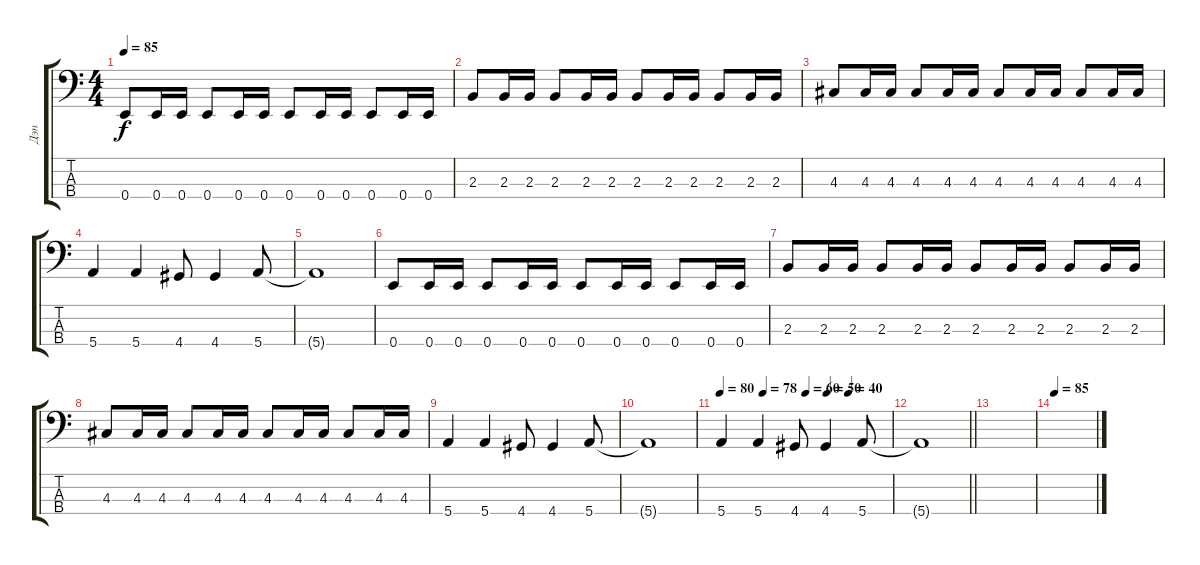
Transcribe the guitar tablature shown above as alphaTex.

\track ("Дэн" "Дэн") {instrument electricbassfinger}
\staff {score tabs}
\tuning (G2 D2 A1 E1) {hide}
\ts (4 4)
\tempo 85
\clef f4
\ks c
0.4.8{dy f} 0.4.16 0.4.16 0.4.8 0.4.16 0.4.16 0.4.8 0.4.16 0.4.16 0.4.8 0.4.16 0.4.16 |
2.3.8 2.3.16 2.3.16 2.3.8 2.3.16 2.3.16 2.3.8 2.3.16 2.3.16 2.3.8 2.3.16 2.3.16 |
4.3.8 4.3.16 4.3.16 4.3.8 4.3.16 4.3.16 4.3.8 4.3.16 4.3.16 4.3.8 4.3.16 4.3.16 |
5.4.4 5.4.4 4.4.8 4.4.4 5.4.8 |
5.4{t}.1 |
0.4.8 0.4.16 0.4.16 0.4.8 0.4.16 0.4.16 0.4.8 0.4.16 0.4.16 0.4.8 0.4.16 0.4.16 |
2.3.8 2.3.16 2.3.16 2.3.8 2.3.16 2.3.16 2.3.8 2.3.16 2.3.16 2.3.8 2.3.16 2.3.16 |
4.3.8 4.3.16 4.3.16 4.3.8 4.3.16 4.3.16 4.3.8 4.3.16 4.3.16 4.3.8 4.3.16 4.3.16 |
5.4.4 5.4.4 4.4.8 4.4.4 5.4.8 |
5.4{t}.1 |
\tempo 80
\tempo (78 0.25)
\tempo (60 0.5)
\tempo (50 0.625)
\tempo (40 0.75)
5.4.4 5.4.4 4.4.8 4.4.4 5.4.8 |
\barLineRight lightlight
5.4{t}.1 |
|
\tempo 180
\tempo 85
